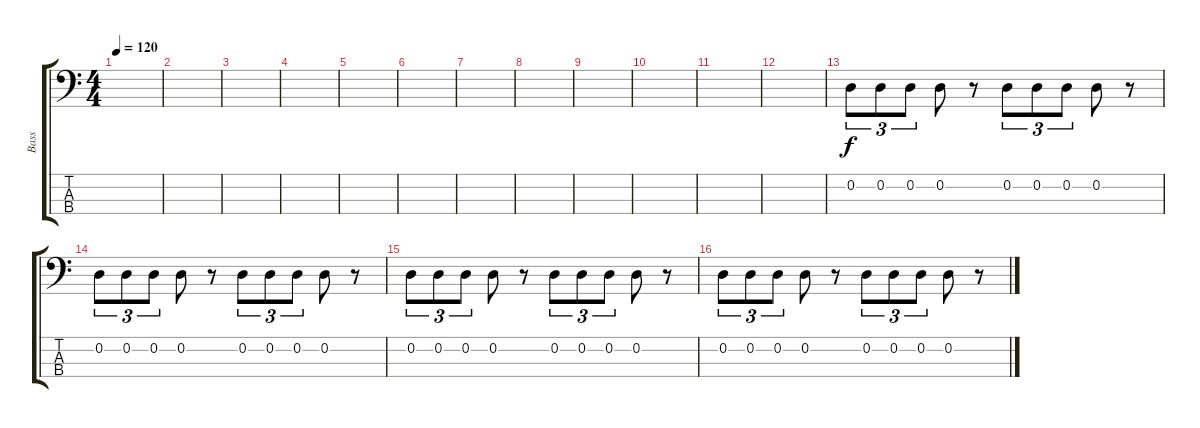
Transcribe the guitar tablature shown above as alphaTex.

\track ("Bass" "Bass") {instrument slapbass2}
\staff {score tabs}
\tuning (G2 D2 A1 D1) {hide}
\ts (4 4)
\tempo 120
\clef f4
\ks c
|
|
|
|
|
|
|
|
|
|
|
|
0.2.8{tu (3 2) volume 1} 0.2.8{tu (3 2)} 0.2.8{tu (3 2)} 0.2.8 r.8 0.2.8{tu (3 2)} 0.2.8{tu (3 2)} 0.2.8{tu (3 2)} 0.2.8 r.8 |
0.2.8{tu (3 2)} 0.2.8{tu (3 2)} 0.2.8{tu (3 2)} 0.2.8 r.8 0.2.8{tu (3 2)} 0.2.8{tu (3 2)} 0.2.8{tu (3 2)} 0.2.8 r.8 |
0.2.8{tu (3 2) volume 2} 0.2.8{tu (3 2)} 0.2.8{tu (3 2)} 0.2.8 r.8 0.2.8{tu (3 2)} 0.2.8{tu (3 2)} 0.2.8{tu (3 2)} 0.2.8 r.8 |
0.2.8{tu (3 2)} 0.2.8{tu (3 2)} 0.2.8{tu (3 2)} 0.2.8 r.8 0.2.8{tu (3 2)} 0.2.8{tu (3 2)} 0.2.8{tu (3 2)} 0.2.8 r.8
